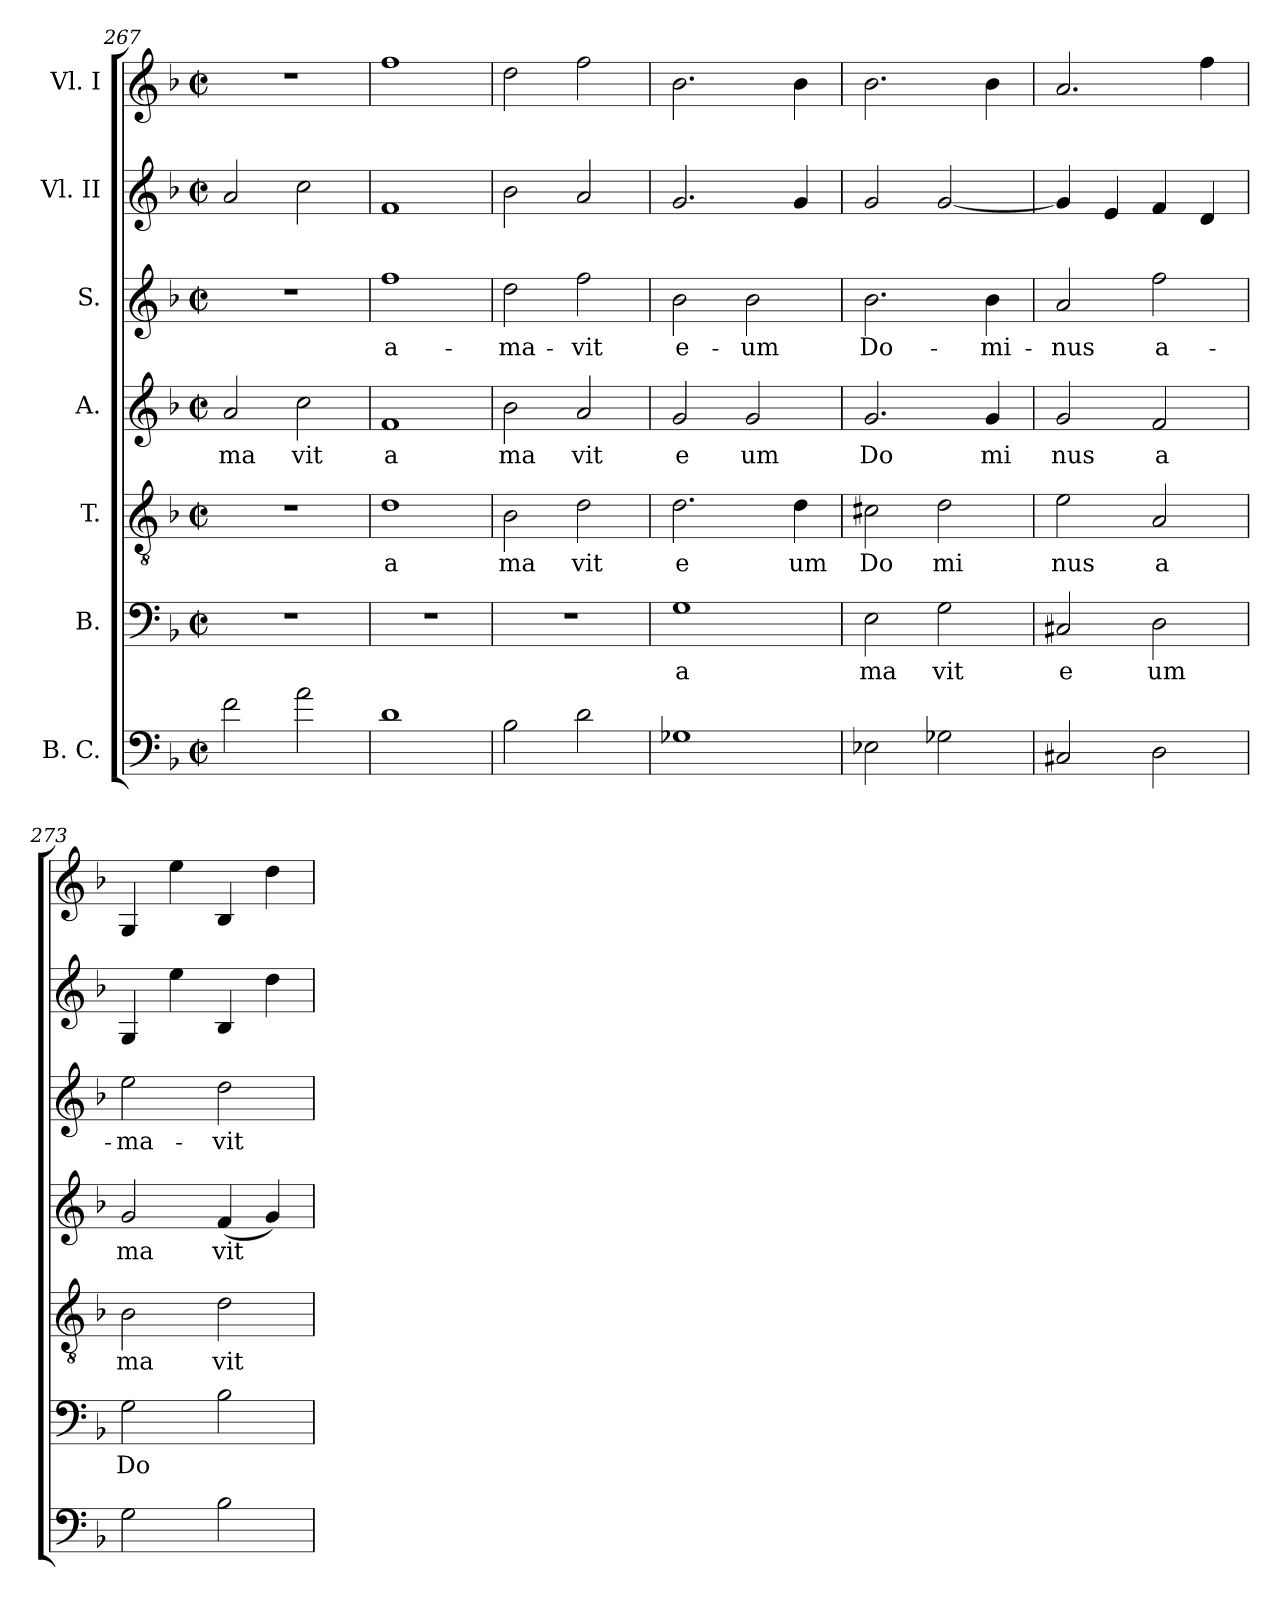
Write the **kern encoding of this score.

**kern	**kern	**text	**kern	**text	**kern	**text	**kern	**text	**kern	**kern
*part7	*part6	*part6	*part5	*part5	*part4	*part4	*part3	*part3	*part2	*part1
*staff7	*staff6	*staff6	*staff5	*staff5	*staff4	*staff4	*staff3	*staff3	*staff2	*staff1
*I"B. C.	*I"B.	*	*I"T.	*	*I"A.	*	*I"S.	*	*I"Vl. II	*I"Vl. I
*clefF4	*clefF4	*	*clefGv2	*	*clefG2	*	*clefG2	*	*clefG2	*clefG2
*k[b-]	*k[b-]	*	*k[b-]	*	*k[b-]	*	*k[b-]	*	*k[b-]	*k[b-]
*F:	*F:	*	*F:	*	*F:	*	*F:	*	*F:	*F:
*M2/2	*M2/2	*	*M2/2	*	*M2/2	*	*M2/2	*	*M2/2	*M2/2
*met(c|)	*met(c|)	*	*met(c|)	*	*met(c|)	*	*met(c|)	*	*met(c|)	*met(c|)
=267	=267	=267	=267	=267	=267	=267	=267	=267	=267	=267
!	!	!	!	!	!	!LO:LY:b:cj	!	!	!	!
2f\	1r	.	1r	.	2a/	ma	1r	.	2a/	1r
!	!	!	!	!	!	!LO:LY:b:cj	!	!	!	!
2a\	.	.	.	.	2cc\	vit	.	.	2cc\	.
=268	=268	=268	=268	=268	=268	=268	=268	=268	=268	=268
!	!	!	!	!LO:LY:b:cj	!	!LO:LY:b:cj	!	!LO:LY:b:cj	!	!
1d	1r	.	1d	a	1f	a	1ff	a-	1f	1ff
=269	=269	=269	=269	=269	=269	=269	=269	=269	=269	=269
!	!	!	!	!LO:LY:b:cj	!	!LO:LY:b:cj	!	!LO:LY:b:cj	!	!
2B-<\	1r	.	2B-\	ma	2b-\	ma	2dd\	-ma-	2b-\	2dd\
!	!	!	!	!LO:LY:b:cj	!	!LO:LY:b:cj	!	!LO:LY:b:cj	!	!
2d\	.	.	2d\	vit	2a/	vit	2ff\	-vit	2a/	2ff\
=270	=270	=270	=270	=270	=270	=270	=270	=270	=270	=270
!	!	!LO:LY:b:cj	!	!LO:LY:b:cj	!	!LO:LY:b:cj	!	!LO:LY:b:cj	!	!
1G-	1G	a	2.d\	e	2g/	e	2b-\	e-	2.g/	2.b-\
!	!	!	!	!	!	!LO:LY:b:cj	!	!LO:LY:b:cj	!	!
.	.	.	.	.	2g/	um	2b-\	-um	.	.
!	!	!	!	!LO:LY:b:cj	!	!	!	!	!	!
.	.	.	4d\	um	.	.	.	.	4g/	4b-\
=271	=271	=271	=271	=271	=271	=271	=271	=271	=271	=271
!	!	!LO:LY:b:cj	!	!LO:LY:b:cj	!	!LO:LY:b:cj	!	!LO:LY:b:cj	!	!
2E-<\	2E\	ma	2c#X\	Do	2.g/	Do	2.b-\	Do-	2g/	2.b-\
!	!	!LO:LY:b:cj	!	!LO:LY:b:cj	!	!	!	!	!	!
2G-\	2G\	vit	2d\	mi	.	.	.	.	[<2g/	.
!	!	!	!	!	!	!LO:LY:b:cj	!	!LO:LY:b:cj	!	!
.	.	.	.	.	4g/	mi	4b-\	-mi-	.	4b-\
=272	=272	=272	=272	=272	=272	=272	=272	=272	=272	=272
!	!	!LO:LY:b:cj	!	!LO:LY:b:cj	!	!LO:LY:b:cj	!	!LO:LY:b:cj	!	!
2C#X</	2C#X/	e	2e\	nus	2g/	nus	2a/	-nus	4g/]	2.a/
.	.	.	.	.	.	.	.	.	4e/	.
!	!	!LO:LY:b:cj	!	!LO:LY:b:cj	!	!LO:LY:b:cj	!	!LO:LY:b:cj	!	!
2D\	2D\	um	2A/	a	2f/	a	2ff\	a-	4f/	.
.	.	.	.	.	.	.	.	.	4d/	4ff\
=273	=273	=273	=273	=273	=273	=273	=273	=273	=273	=273
!	!	!LO:LY:b	!	!LO:LY:b:cj	!	!LO:LY:b:cj	!	!LO:LY:b:cj	!	!
2G<\	2G\	Do	2B-\	ma	2g/	ma	2ee\	-ma-	4G/	4G/
.	.	.	.	.	.	.	.	.	4ee\	4ee\
!	!	!	!	!LO:LY:b:cj	!	!LO:LY:b	!	!LO:LY:b:cj	!	!
2B-<\	2B-\	.	2d\	vit	(<4f/	vit	2dd\	-vit	4B-/	4B-/
.	.	.	.	.	4g/)	.	.	.	4dd\	4dd\
=	=	=	=	=	=	=	=	=	=	=
*-	*-	*-	*-	*-	*-	*-	*-	*-	*-	*-
